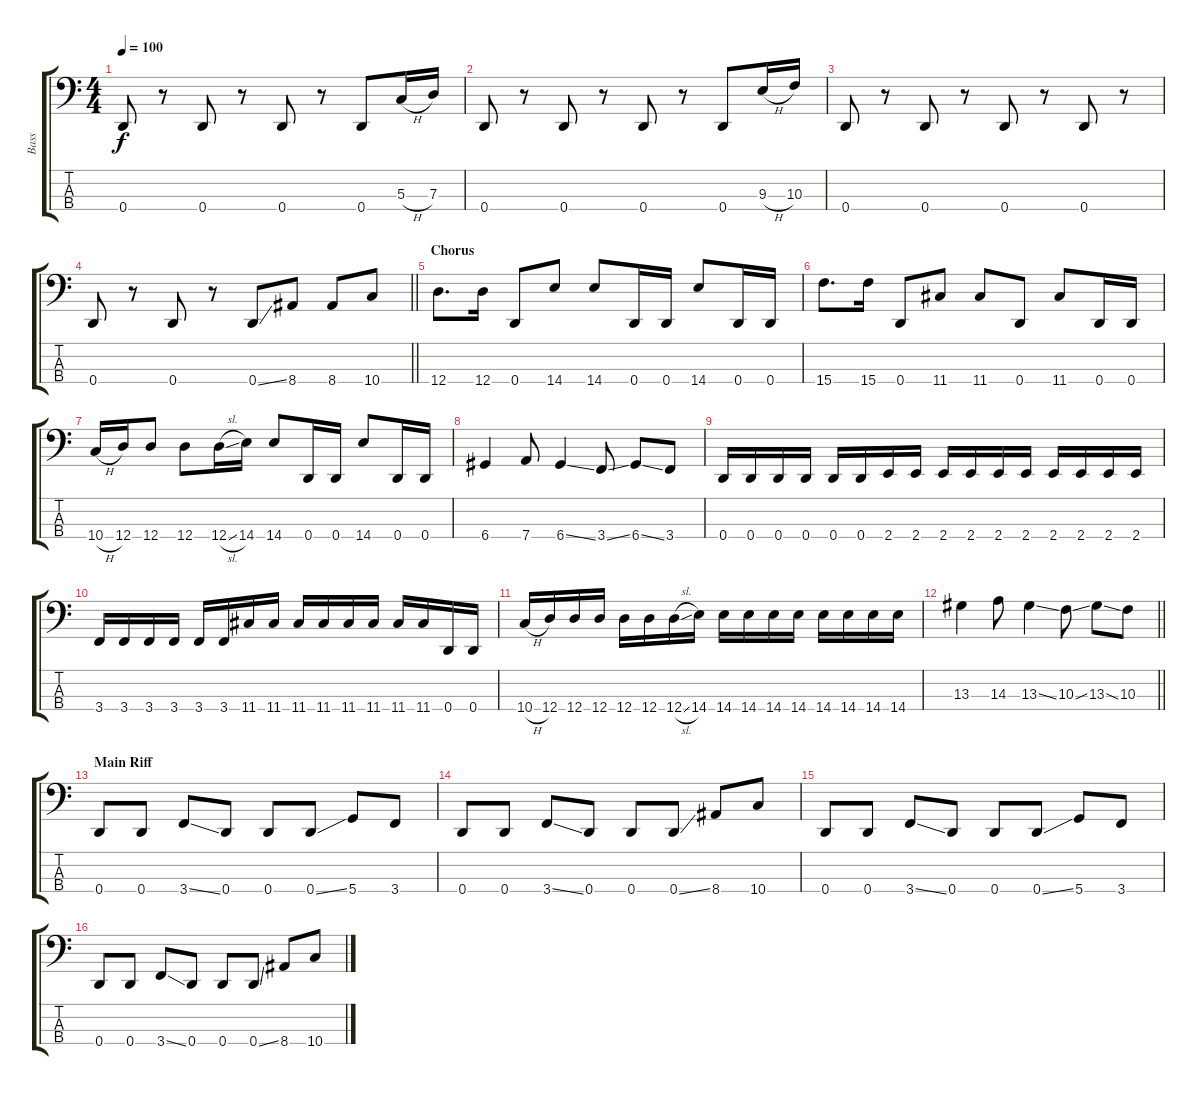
\track ("Bass" "Bass") {instrument electricbassfinger}
\staff {score tabs}
\tuning (F2 C2 G1 D1) {hide}
\ts (4 4)
\tempo 100
\clef f4
\ks c
0.4.8{dy f} r.8 0.4.8 r.8 0.4.8 r.8 0.4.8 5.3{h}.16 7.3.16 |
0.4.8 r.8 0.4.8 r.8 0.4.8 r.8 0.4.8 9.3{h}.16 10.3.16 |
0.4.8 r.8 0.4.8 r.8 0.4.8 r.8 0.4.8 r.8 |
\barLineRight lightlight
0.4.8 r.8 0.4.8 r.8 0.4{ss}.8 8.4.8 8.4.8 10.4.8 |
\section ("" "Chorus")
12.4.8{d} 12.4.16 0.4.8 14.4.8 14.4.8 0.4.16 0.4.16 14.4.8 0.4.16 0.4.16 |
15.4.8{d} 15.4.16 0.4.8 11.4.8 11.4.8 0.4.8 11.4.8 0.4.16 0.4.16 |
10.4{h}.16 12.4.16 12.4.8 12.4.8 12.4{sl}.16 14.4.16 14.4.8 0.4.16 0.4.16 14.4.8 0.4.16 0.4.16 |
6.4.4 7.4.8 6.4{ss}.4 3.4{ss}.8 6.4{ss}.8 3.4.8 |
0.4.16 0.4.16 0.4.16 0.4.16 0.4.16 0.4.16 2.4.16 2.4.16 2.4.16 2.4.16 2.4.16 2.4.16 2.4.16 2.4.16 2.4.16 2.4.16 |
3.4.16 3.4.16 3.4.16 3.4.16 3.4.16 3.4.16 11.4.16 11.4.16 11.4.16 11.4.16 11.4.16 11.4.16 11.4.16 11.4.16 0.4.16 0.4.16 |
10.4{h}.16 12.4.16 12.4.16 12.4.16 12.4.16 12.4.16 12.4{sl}.16 14.4.16 14.4.16 14.4.16 14.4.16 14.4.16 14.4.16 14.4.16 14.4.16 14.4.16 |
\barLineRight lightlight
13.3.4 14.3.8 13.3{ss}.4 10.3{ss}.8 13.3{ss}.8 10.3.8 |
\section ("" "Main Riff")
0.4.8 0.4.8 3.4{ss}.8 0.4.8 0.4.8 0.4{ss}.8 5.4.8 3.4.8 |
0.4.8 0.4.8 3.4{ss}.8 0.4.8 0.4.8 0.4{ss}.8 8.4.8 10.4.8 |
0.4.8 0.4.8 3.4{ss}.8 0.4.8 0.4.8 0.4{ss}.8 5.4.8 3.4.8 |
0.4.8 0.4.8 3.4{ss}.8 0.4.8 0.4.8 0.4{ss}.8 8.4.8 10.4.8
